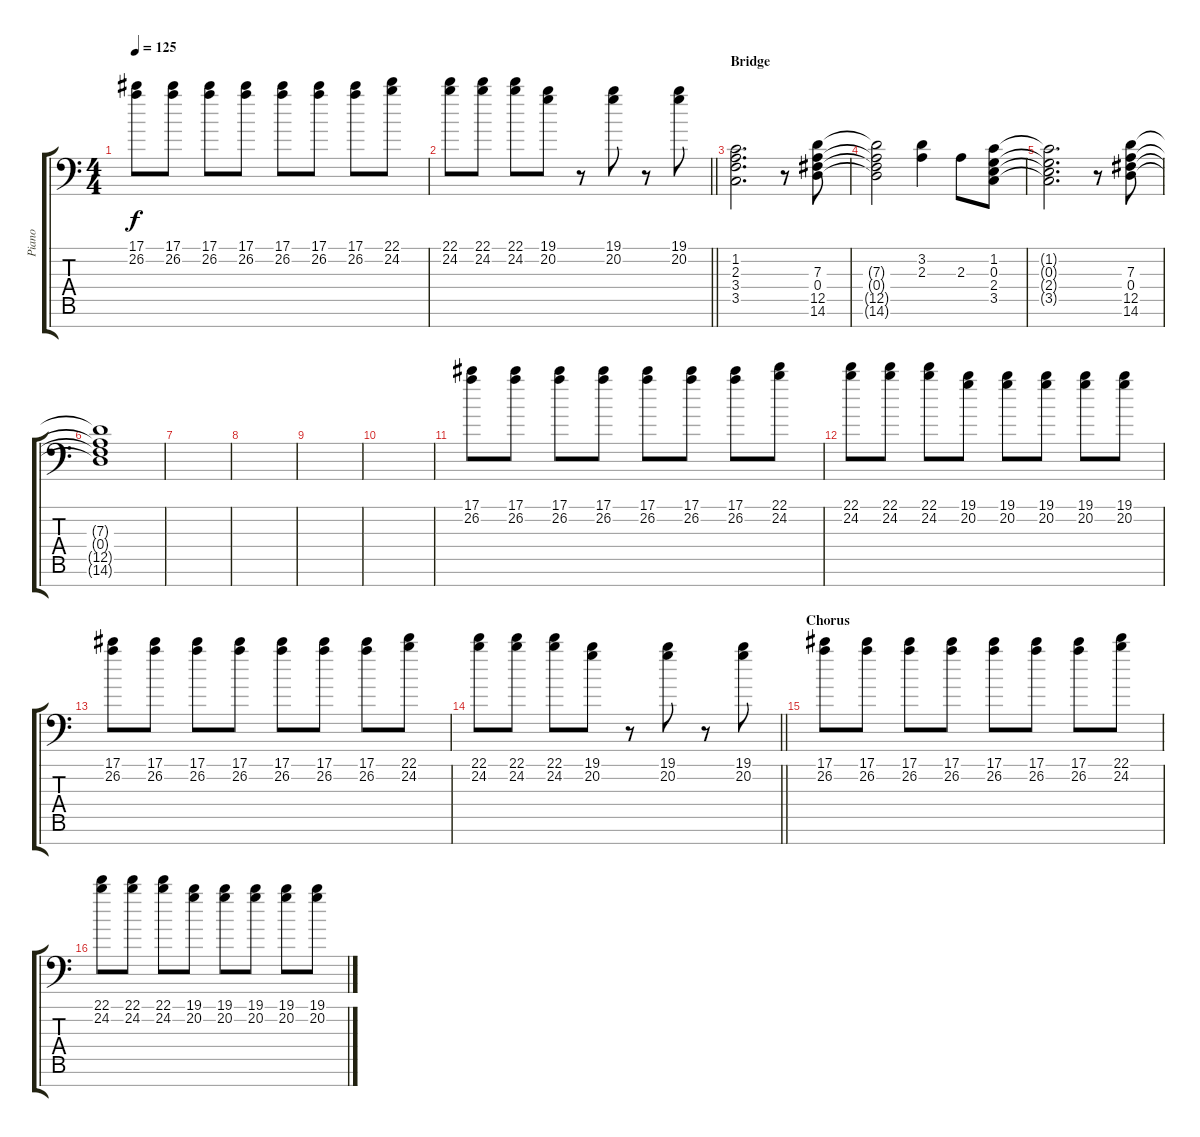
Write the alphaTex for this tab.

\track ("Piano" "Piano") {instrument brightacousticpiano}
\staff {score tabs}
\tuning (E4 B3 G3 D3 A2 E2 C-1) {hide}
\ts (4 4)
\tempo 125
\clef f4
\ks c
(17.1 26.2).8{dy f} (17.1 26.2).8 (17.1 26.2).8 (17.1 26.2).8 (17.1 26.2).8 (17.1 26.2).8 (17.1 26.2).8 (22.1 24.2).8 |
\barLineRight lightlight
(22.1 24.2).8 (22.1 24.2).8 (22.1 24.2).8 (19.1 20.2).8 r.8 (19.1 20.2).8 r.8 (19.1 20.2).8 |
\section ("" "Bridge")
(1.2 2.3 3.4 3.5).2{d} r.8 (7.3 0.4 12.5 14.6).8 |
(7.3{t} 0.4{t} 12.5{t} 14.6{t}).2 (3.2 2.3).4 2.3.8 (1.2 0.3 2.4 3.5).8 |
(1.2{t} 0.3{t} 2.4{t} 3.5{t}).2{d} r.8 (7.3 0.4 12.5 14.6).8 |
(7.3{t} 0.4{t} 12.5{t} 14.6{t}).1 |
|
|
|
|
(17.1 26.2).8 (17.1 26.2).8 (17.1 26.2).8 (17.1 26.2).8 (17.1 26.2).8 (17.1 26.2).8 (17.1 26.2).8 (22.1 24.2).8 |
(22.1 24.2).8 (22.1 24.2).8 (22.1 24.2).8 (19.1 20.2).8 (19.1 20.2).8 (19.1 20.2).8 (19.1 20.2).8 (19.1 20.2).8 |
(17.1 26.2).8 (17.1 26.2).8 (17.1 26.2).8 (17.1 26.2).8 (17.1 26.2).8 (17.1 26.2).8 (17.1 26.2).8 (22.1 24.2).8 |
\barLineRight lightlight
(22.1 24.2).8 (22.1 24.2).8 (22.1 24.2).8 (19.1 20.2).8 r.8 (19.1 20.2).8 r.8 (19.1 20.2).8 |
\section ("" "Chorus")
(17.1 26.2).8 (17.1 26.2).8 (17.1 26.2).8 (17.1 26.2).8 (17.1 26.2).8 (17.1 26.2).8 (17.1 26.2).8 (22.1 24.2).8 |
(22.1 24.2).8 (22.1 24.2).8 (22.1 24.2).8 (19.1 20.2).8 (19.1 20.2).8 (19.1 20.2).8 (19.1 20.2).8 (19.1 20.2).8
